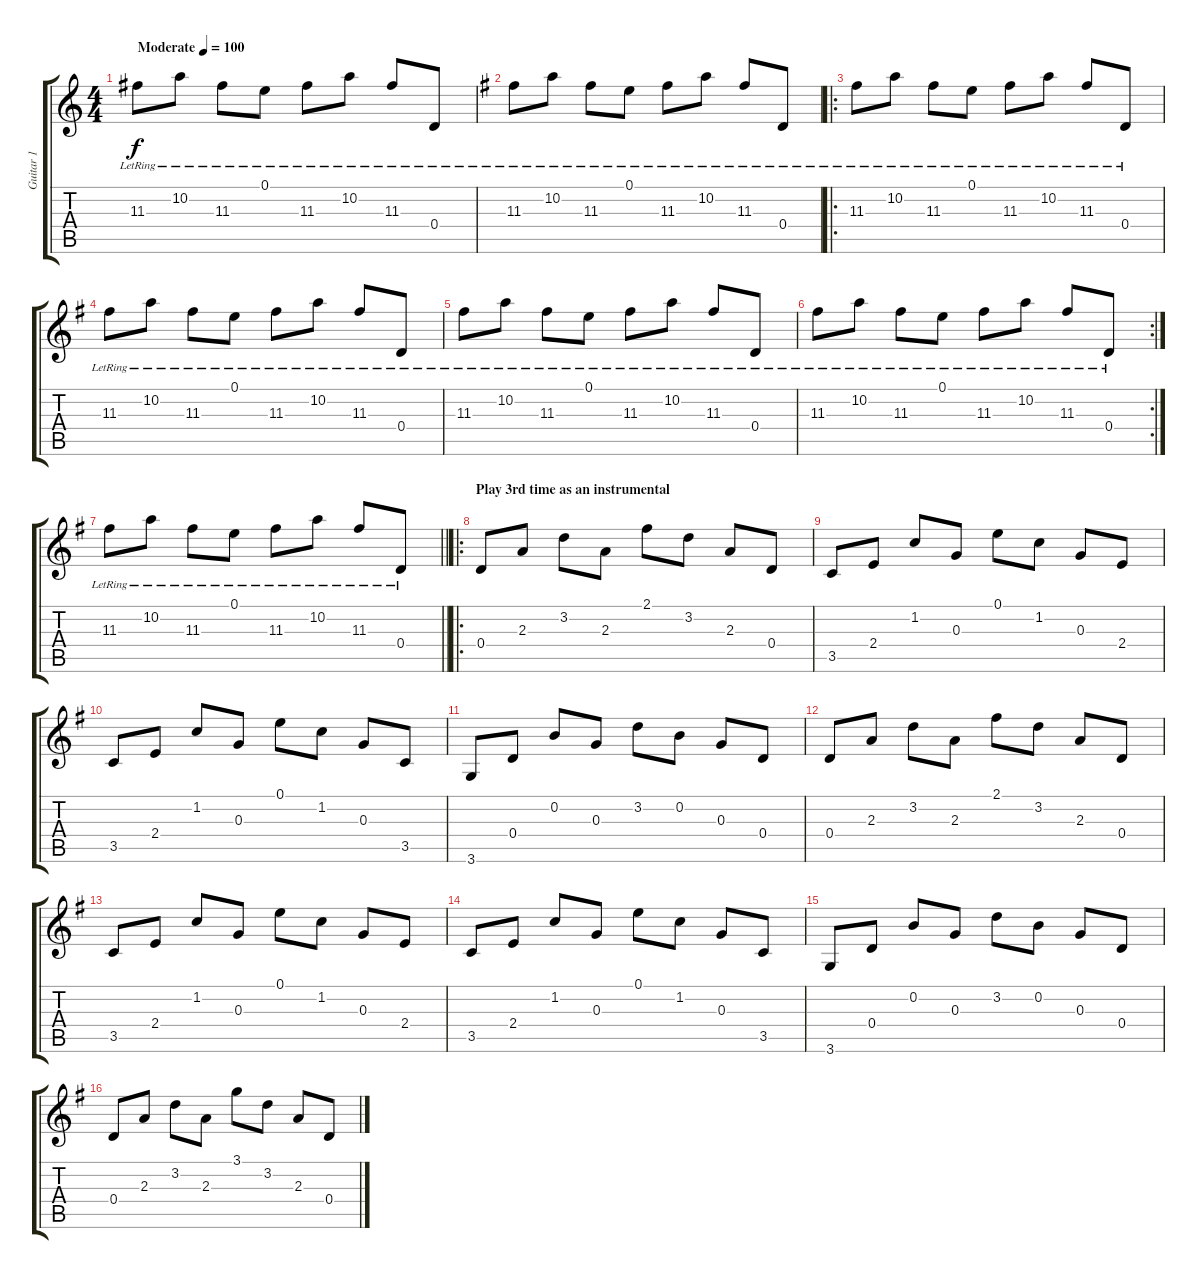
\track ("Guitar 1" "Guitar 1") {instrument acousticguitarsteel}
\staff {score tabs}
\tuning (E4 B3 G3 D3 A2 E2) {hide}
\ts (4 4)
\tempo (100 "Moderate")
\clef g2
\ks c
11.3{lr}.8{dy f instrument acousticguitarsteel} 10.2{lr}.8 11.3{lr}.8 0.1{lr}.8 11.3{lr}.8 10.2{lr}.8 11.3{lr}.8 0.4{lr}.8 |
\ks g
11.3{lr}.8 10.2{lr}.8 11.3{lr}.8 0.1{lr}.8 11.3{lr}.8 10.2{lr}.8 11.3{lr}.8 0.4{lr}.8 |
\ro
11.3{lr}.8 10.2{lr}.8 11.3{lr}.8 0.1{lr}.8 11.3{lr}.8 10.2{lr}.8 11.3{lr}.8 0.4{lr}.8 |
11.3{lr}.8 10.2{lr}.8 11.3{lr}.8 0.1{lr}.8 11.3{lr}.8 10.2{lr}.8 11.3{lr}.8 0.4{lr}.8 |
11.3{lr}.8 10.2{lr}.8 11.3{lr}.8 0.1{lr}.8 11.3{lr}.8 10.2{lr}.8 11.3{lr}.8 0.4{lr}.8 |
\rc 2
11.3{lr}.8 10.2{lr}.8 11.3{lr}.8 0.1{lr}.8 11.3{lr}.8 10.2{lr}.8 11.3{lr}.8 0.4{lr}.8 |
\barLineRight lightlight
11.3{lr}.8 10.2{lr}.8 11.3{lr}.8 0.1{lr}.8 11.3{lr}.8 10.2{lr}.8 11.3{lr}.8 0.4{lr}.8 |
\ro
\section ("" "Play 3rd time as an instrumental")
0.4.8 2.3.8 3.2.8 2.3.8 2.1.8 3.2.8 2.3.8 0.4.8 |
3.5.8 2.4.8 1.2.8 0.3.8 0.1.8 1.2.8 0.3.8 2.4.8 |
3.5.8 2.4.8 1.2.8 0.3.8 0.1.8 1.2.8 0.3.8 3.5.8 |
3.6.8 0.4.8 0.2.8 0.3.8 3.2.8 0.2.8 0.3.8 0.4.8 |
0.4.8 2.3.8 3.2.8 2.3.8 2.1.8 3.2.8 2.3.8 0.4.8 |
3.5.8 2.4.8 1.2.8 0.3.8 0.1.8 1.2.8 0.3.8 2.4.8 |
3.5.8 2.4.8 1.2.8 0.3.8 0.1.8 1.2.8 0.3.8 3.5.8 |
3.6.8 0.4.8 0.2.8 0.3.8 3.2.8 0.2.8 0.3.8 0.4.8 |
0.4.8 2.3.8 3.2.8 2.3.8 3.1.8 3.2.8 2.3.8 0.4.8
